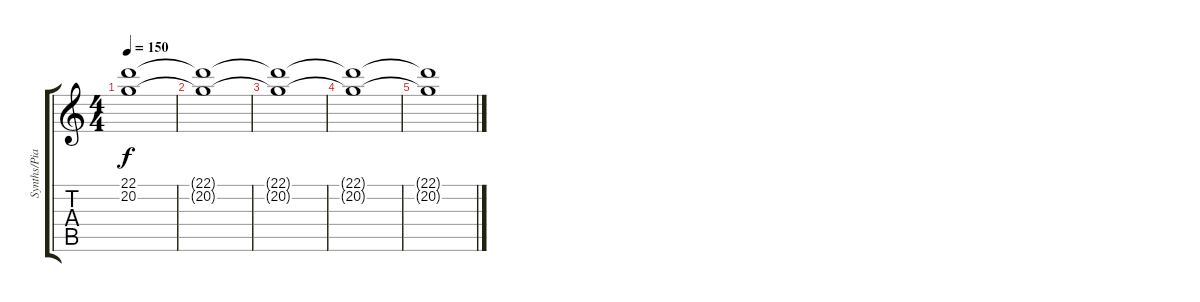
\track ("Synths/Piano" "Synths/Pia") {instrument stringensemble1}
\staff {score tabs}
\tuning (E4 B3 G3 D3 A2 D2) {hide}
\ts (4 4)
\tempo 150
\clef g2
\ks c
(22.1 20.2).1{dy f} |
(22.1{t} 20.2{t}).1{volume 0} |
(22.1{t} 20.2{t}).1 |
(22.1{t} 20.2{t}).1 |
(22.1{t} 20.2{t}).1
